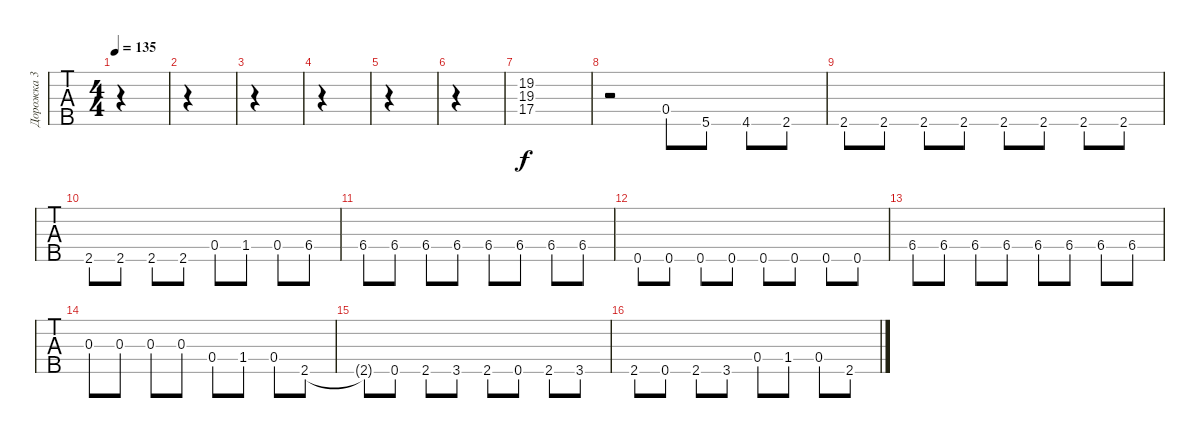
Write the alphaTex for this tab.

\track ("Дорожка 3" "Дорожка 3") {instrument slapbass2}
\staff {tabs}
\tuning (G2 D2 A1 E1 C1) {hide}
\ts (4 4)
\tempo 135
\clef f4
\ks c
|
|
|
|
|
|
(19.2{hac} 19.3{hac} 17.4{hac}).1 |
r.2 0.4{hac}.8 5.5{hac}.8 4.5{hac}.8 2.5{hac}.8 |
2.5{hac}.8 2.5{hac}.8 2.5{hac}.8 2.5{hac}.8 2.5{hac}.8 2.5{hac}.8 2.5{hac}.8 2.5{hac}.8 |
2.5{hac}.8 2.5{hac}.8 2.5{hac}.8 2.5{hac}.8 0.4{hac}.8 1.4{hac}.8 0.4{hac}.8 6.4{hac}.8 |
6.4{hac}.8 6.4{hac}.8 6.4{hac}.8 6.4{hac}.8 6.4{hac}.8 6.4{hac}.8 6.4{hac}.8 6.4{hac}.8 |
0.5{hac}.8 0.5{hac}.8 0.5{hac}.8 0.5{hac}.8 0.5{hac}.8 0.5{hac}.8 0.5{hac}.8 0.5{hac}.8 |
6.4{hac}.8 6.4{hac}.8 6.4{hac}.8 6.4{hac}.8 6.4{hac}.8 6.4{hac}.8 6.4{hac}.8 6.4{hac}.8 |
0.3{hac}.8 0.3{hac}.8 0.3{hac}.8 0.3{hac}.8 0.4{hac}.8 1.4{hac}.8 0.4{hac}.8 2.5{hac}.8 |
2.5{t}.8 0.5{hac}.8 2.5{hac}.8 3.5{hac}.8 2.5{hac}.8 0.5{hac}.8 2.5{hac}.8 3.5{hac}.8 |
2.5{hac}.8 0.5{hac}.8 2.5{hac}.8 3.5{hac}.8 0.4{hac}.8 1.4{hac}.8 0.4{hac}.8 2.5{hac}.8
